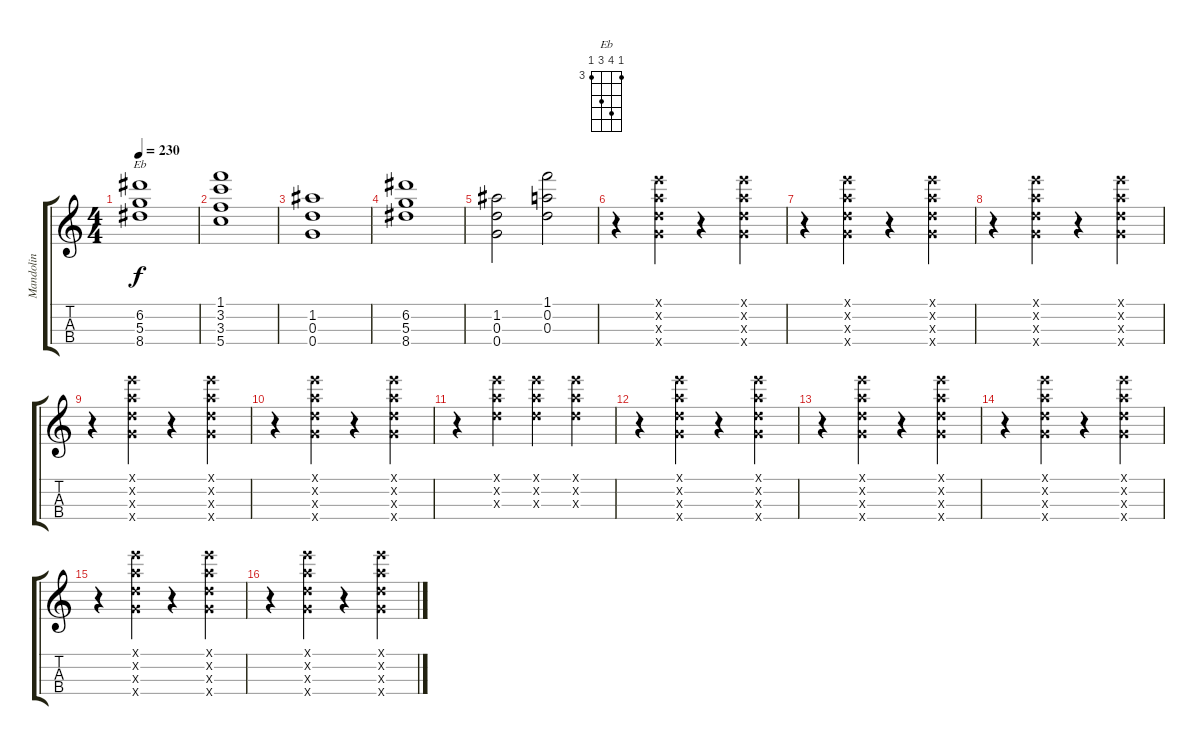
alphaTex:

\track ("Mandolin" "Mandolin") {instrument acousticguitarnylon}
\staff {score tabs}
\tuning (E5 A4 D4 G3) {hide}
\chord ("Eb" 3 6 5 3) {firstfret 3}
\ts (4 4)
\tempo 230
\clef g2
\ks c
(6.2 5.3 8.4).1{ch "Eb" dy f} |
(1.1 3.2 3.3 5.4).1 |
(1.2 0.3 0.4).1 |
(6.2 5.3 8.4).1 |
(1.2 0.3 0.4).2 (1.1 0.2 0.3).2 |
r.4 (0.1{x} 0.2{x} 0.3{x} 0.4{x}).4 r.4 (0.1{x} 0.2{x} 0.3{x} 0.4{x}).4 |
r.4 (0.1{x} 0.2{x} 0.3{x} 0.4{x}).4 r.4 (0.1{x} 0.2{x} 0.3{x} 0.4{x}).4 |
r.4 (0.1{x} 0.2{x} 0.3{x} 0.4{x}).4 r.4 (0.1{x} 0.2{x} 0.3{x} 0.4{x}).4 |
r.4 (0.1{x} 0.2{x} 0.3{x} 0.4{x}).4 r.4 (0.1{x} 0.2{x} 0.3{x} 0.4{x}).4 |
r.4 (0.1{x} 0.2{x} 0.3{x} 0.4{x}).4 r.4 (0.1{x} 0.2{x} 0.3{x} 0.4{x}).4 |
r.4 (0.1{x} 0.2{x} 0.3{x}).4 (0.1{x} 0.2{x} 0.3{x}).4 (0.1{x} 0.2{x} 0.3{x}).4 |
r.4 (0.1{x} 0.2{x} 0.3{x} 0.4{x}).4 r.4 (0.1{x} 0.2{x} 0.3{x} 0.4{x}).4 |
r.4 (0.1{x} 0.2{x} 0.3{x} 0.4{x}).4 r.4 (0.1{x} 0.2{x} 0.3{x} 0.4{x}).4 |
r.4 (0.1{x} 0.2{x} 0.3{x} 0.4{x}).4 r.4 (0.1{x} 0.2{x} 0.3{x} 0.4{x}).4 |
r.4 (0.1{x} 0.2{x} 0.3{x} 0.4{x}).4 r.4 (0.1{x} 0.2{x} 0.3{x} 0.4{x}).4 |
r.4 (0.1{x} 0.2{x} 0.3{x} 0.4{x}).4 r.4 (0.1{x} 0.2{x} 0.3{x} 0.4{x}).4
